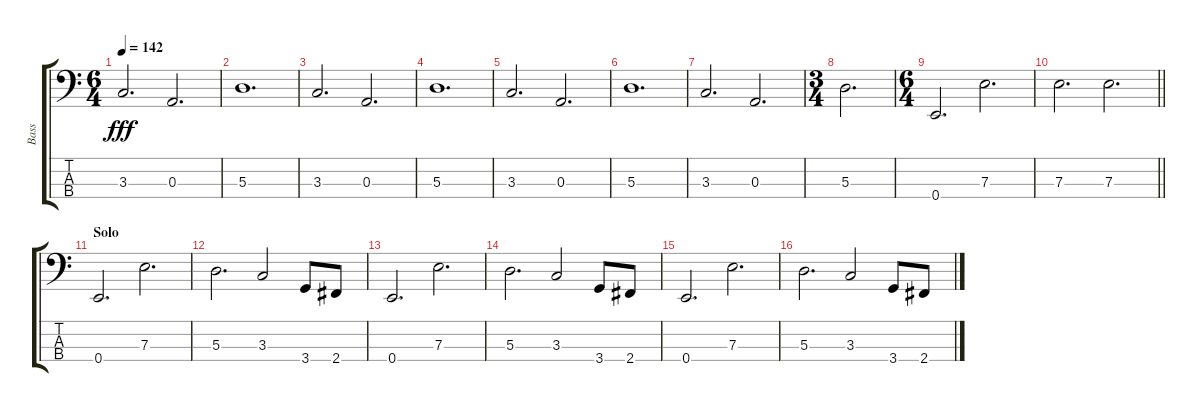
\track ("Bass" "Bass") {instrument electricbassfinger}
\staff {score tabs}
\tuning (G2 D2 A1 E1) {hide}
\ts (6 4)
\tempo 142
\clef f4
\ks c
3.3.2{d dy fff} 0.3.2{d} |
5.3.1{d} |
3.3.2{d} 0.3.2{d} |
5.3.1{d} |
3.3.2{d} 0.3.2{d} |
5.3.1{d} |
3.3.2{d} 0.3.2{d} |
\ts (3 4)
5.3.2{d} |
\ts (6 4)
0.4.2{d} 7.3.2{d} |
\barLineRight lightlight
7.3.2{d} 7.3.2{d} |
\section ("" "Solo")
0.4.2{d} 7.3.2{d} |
5.3.2{d} 3.3.2 3.4.8 2.4.8 |
0.4.2{d} 7.3.2{d} |
5.3.2{d} 3.3.2 3.4.8 2.4.8 |
0.4.2{d} 7.3.2{d} |
5.3.2{d} 3.3.2 3.4.8 2.4.8
